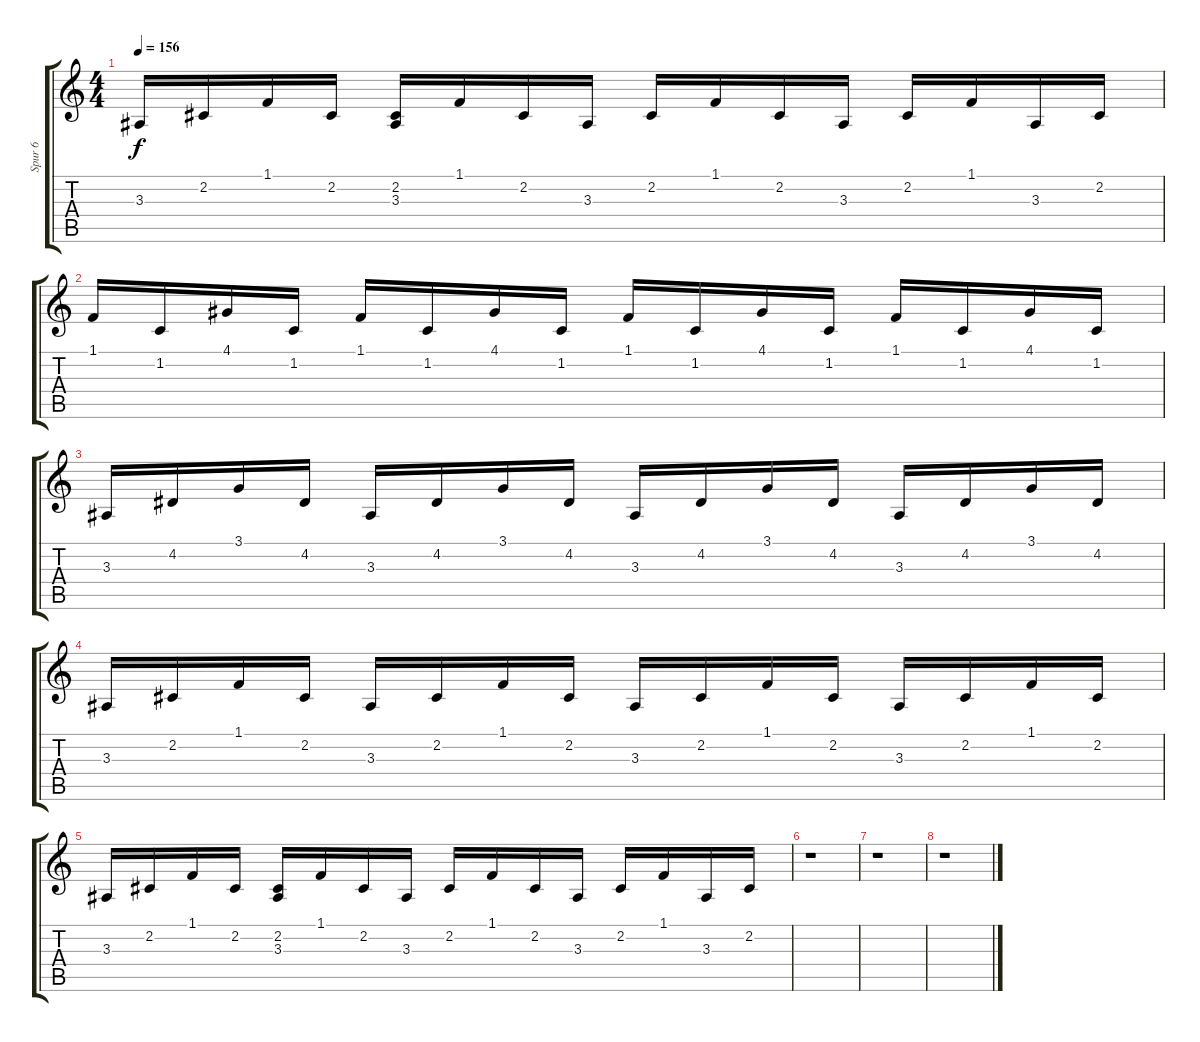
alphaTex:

\track ("Spur 6" "Spur 6") {instrument lead1square}
\staff {score tabs}
\tuning (E4 B3 G3 D3 A2 E2) {hide}
\ts (4 4)
\tempo 156
\clef g2
\ks c
3.3.16{dy f} 2.2.16 1.1.16 2.2.16 (2.2 3.3).16 1.1.16 2.2.16 3.3.16 2.2.16 1.1.16 2.2.16 3.3.16 2.2.16 1.1.16 3.3.16 2.2.16 |
1.1.16 1.2.16 4.1.16 1.2.16 1.1.16 1.2.16 4.1.16 1.2.16 1.1.16 1.2.16 4.1.16 1.2.16 1.1.16 1.2.16 4.1.16 1.2.16 |
3.3.16 4.2.16 3.1.16 4.2.16 3.3.16 4.2.16 3.1.16 4.2.16 3.3.16 4.2.16 3.1.16 4.2.16 3.3.16 4.2.16 3.1.16 4.2.16 |
3.3.16 2.2.16 1.1.16 2.2.16 3.3.16 2.2.16 1.1.16 2.2.16 3.3.16 2.2.16 1.1.16 2.2.16 3.3.16 2.2.16 1.1.16 2.2.16 |
3.3.16 2.2.16 1.1.16 2.2.16 (2.2 3.3).16 1.1.16 2.2.16 3.3.16 2.2.16 1.1.16 2.2.16 3.3.16 2.2.16 1.1.16 3.3.16 2.2.16 |
r.1 |
r.1 |
r.1
